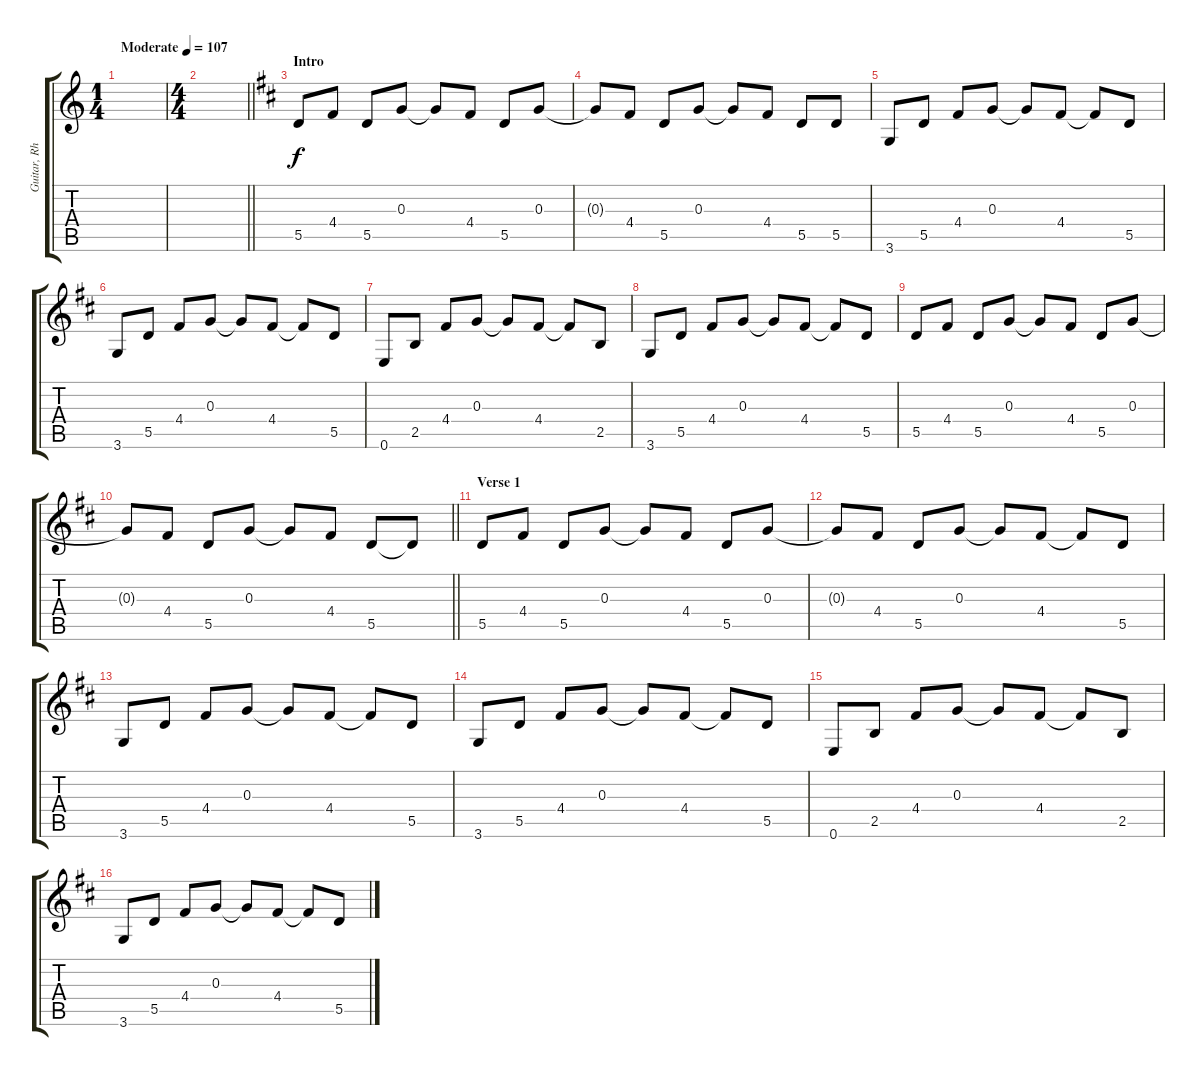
\track ("Guitar, Rhythm" "Guitar, Rh") {solo instrument electricguitarclean}
\staff {score tabs}
\tuning (E4 B3 G3 D3 A2 E2) {hide}
\ts (1 4)
\tempo (107 "Moderate")
\clef g2
\ks c
|
\ts (4 4)
\barLineRight lightlight
|
\section ("" "Intro")
\ks d
5.5.8 4.4.8 5.5.8 0.3.8 0.3{t}.8 4.4.8 5.5.8 0.3.8 |
0.3{t}.8 4.4.8 5.5.8 0.3.8 0.3{t}.8 4.4.8 5.5.8 5.5.8 |
3.6.8 5.5.8 4.4.8 0.3.8 0.3{t}.8 4.4.8 4.4{t}.8 5.5.8 |
3.6.8 5.5.8 4.4.8 0.3.8 0.3{t}.8 4.4.8 4.4{t}.8 5.5.8 |
0.6.8 2.5.8 4.4.8 0.3.8 0.3{t}.8 4.4.8 4.4{t}.8 2.5.8 |
3.6.8 5.5.8 4.4.8 0.3.8 0.3{t}.8 4.4.8 4.4{t}.8 5.5.8 |
5.5.8 4.4.8 5.5.8 0.3.8 0.3{t}.8 4.4.8 5.5.8 0.3.8 |
\barLineRight lightlight
0.3{t}.8 4.4.8 5.5.8 0.3.8 0.3{t}.8 4.4.8 5.5.8 5.5{t}.8 |
\section ("" "Verse 1")
5.5.8 4.4.8 5.5.8 0.3.8 0.3{t}.8 4.4.8 5.5.8 0.3.8 |
0.3{t}.8 4.4.8 5.5.8 0.3.8 0.3{t}.8 4.4.8 4.4{t}.8 5.5.8 |
3.6.8 5.5.8 4.4.8 0.3.8 0.3{t}.8 4.4.8 4.4{t}.8 5.5.8 |
3.6.8 5.5.8 4.4.8 0.3.8 0.3{t}.8 4.4.8 4.4{t}.8 5.5.8 |
0.6.8 2.5.8 4.4.8 0.3.8 0.3{t}.8 4.4.8 4.4{t}.8 2.5.8 |
3.6.8 5.5.8 4.4.8 0.3.8 0.3{t}.8 4.4.8 4.4{t}.8 5.5.8
